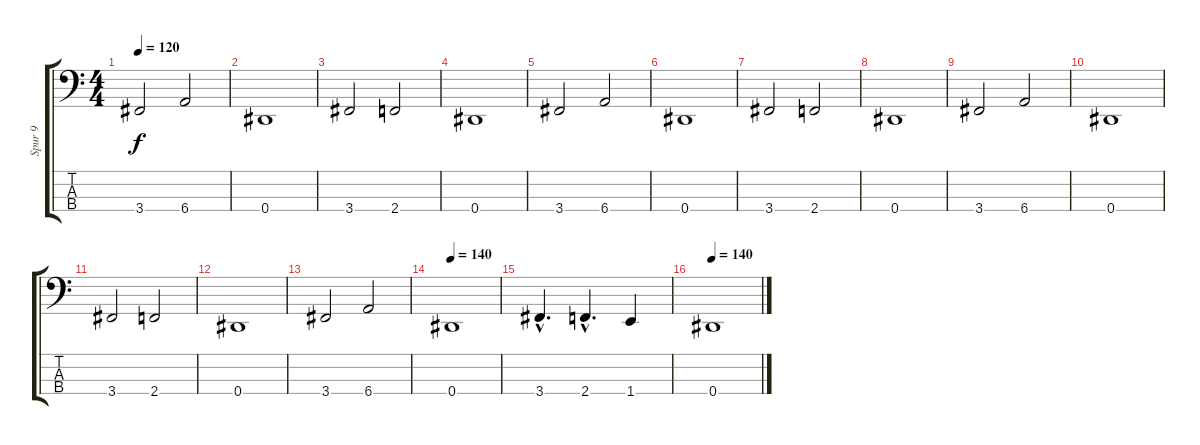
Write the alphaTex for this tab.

\track ("Spur 9" "Spur 9") {instrument fretlessbass}
\staff {score tabs}
\tuning (Gb2 Db2 Ab1 Eb1) {hide}
\ts (4 4)
\tempo 120
\clef f4
\ks c
3.4.2{dy f} 6.4.2 |
0.4.1 |
3.4.2 2.4.2 |
0.4.1 |
3.4.2 6.4.2 |
0.4.1 |
3.4.2 2.4.2 |
0.4.1 |
3.4.2 6.4.2 |
0.4.1 |
3.4.2 2.4.2 |
0.4.1 |
3.4.2 6.4.2 |
\tempo 140
0.4.1 |
3.4{hac}.4{d} 2.4{hac}.4{d} 1.4.4 |
\tempo 140
0.4.1
